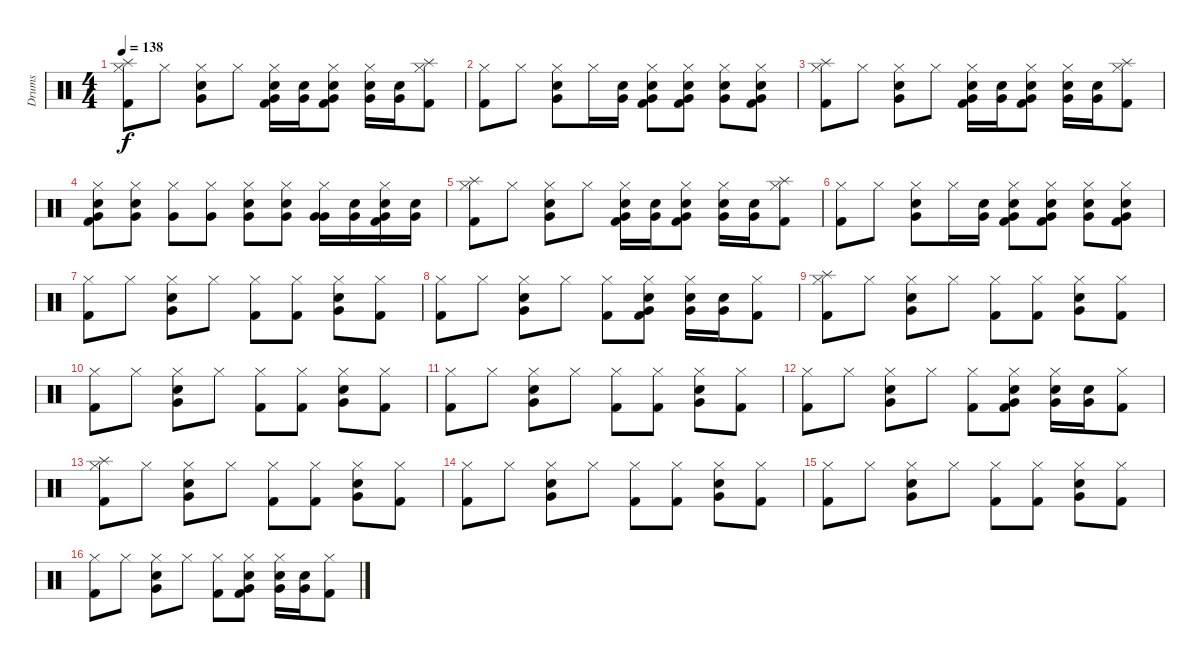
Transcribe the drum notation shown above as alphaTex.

\track ("Drums" "Drums") {instrument percussion}
\staff {score}
\articulation defaults
\ts (4 4)
\tempo 138
\clef neutral
\ks c
("Hi-Hat (closed)" "Kick (hit) 2" "Splash (hit)").8{dy f} "Hi-Hat (closed)".8 ("Hi-Hat (closed)" "Snare (hit) 2" "Very Low Tom (hit)").8 "Hi-Hat (closed)".8 ("Hi-Hat (closed)" "Kick (hit) 2" "Snare (hit) 2" "Very Low Tom (hit)").16 ("Snare (hit) 2" "Very Low Tom (hit)").16 ("Hi-Hat (closed)" "Kick (hit) 2" "Very Low Tom (hit)" "Snare (hit) 2").8 ("Hi-Hat (closed)" "Snare (hit) 2" "Very Low Tom (hit)").16 ("Snare (hit) 2" "Very Low Tom (hit)").16 ("Hi-Hat (closed)" "Kick (hit) 2" "Splash (hit)").8 |
("Hi-Hat (closed)" "Kick (hit) 2").8 "Hi-Hat (closed)".8 ("Hi-Hat (closed)" "Snare (hit) 2" "Very Low Tom (hit)").8 "Hi-Hat (closed)".16 ("Snare (hit) 2" "Very Low Tom (hit)").16 ("Hi-Hat (closed)" "Kick (hit) 2" "Snare (hit) 2" "Very Low Tom (hit)").8 ("Hi-Hat (closed)" "Kick (hit) 2" "Snare (hit) 2" "Very Low Tom (hit)").8 ("Hi-Hat (closed)" "Snare (hit) 2" "Very Low Tom (hit)").8 ("Hi-Hat (closed)" "Kick (hit) 2" "Snare (hit) 2" "Very Low Tom (hit)").8 |
("Hi-Hat (closed)" "Kick (hit) 2" "Splash (hit)").8 "Hi-Hat (closed)".8 ("Hi-Hat (closed)" "Snare (hit) 2" "Very Low Tom (hit)").8 "Hi-Hat (closed)".8 ("Hi-Hat (closed)" "Kick (hit) 2" "Snare (hit) 2" "Very Low Tom (hit)").16 ("Snare (hit) 2" "Very Low Tom (hit)").16 ("Hi-Hat (closed)" "Kick (hit) 2" "Very Low Tom (hit)" "Snare (hit) 2").8 ("Hi-Hat (closed)" "Snare (hit) 2" "Very Low Tom (hit)").16 ("Snare (hit) 2" "Very Low Tom (hit)").16 ("Hi-Hat (closed)" "Kick (hit) 2" "Splash (hit)").8 |
("Hi-Hat (closed)" "Kick (hit) 2" "Snare (hit) 2" "Very Low Tom (hit)").8 ("Hi-Hat (closed)" "Snare (hit) 2" "Very Low Tom (hit)").8 ("Hi-Hat (closed)" "Very Low Tom (hit)").8 ("Hi-Hat (closed)" "Very Low Tom (hit)").8 ("Hi-Hat (closed)" "Snare (hit) 2" "Very Low Tom (hit)").8 ("Hi-Hat (closed)" "Snare (hit) 2" "Very Low Tom (hit)").8 ("Hi-Hat (closed)" "Very Low Tom (hit)" "Very Low Tom (hit)").16 ("Snare (hit) 2" "Very Low Tom (hit)").16 ("Hi-Hat (closed)" "Kick (hit) 2" "Snare (hit) 2" "Very Low Tom (hit)").16 ("Snare (hit) 2" "Very Low Tom (hit)").16 |
("Hi-Hat (closed)" "Kick (hit) 2" "Splash (hit)").8 "Hi-Hat (closed)".8 ("Hi-Hat (closed)" "Snare (hit) 2" "Very Low Tom (hit)").8 "Hi-Hat (closed)".8 ("Hi-Hat (closed)" "Kick (hit) 2" "Snare (hit) 2" "Very Low Tom (hit)").16 ("Snare (hit) 2" "Very Low Tom (hit)").16 ("Hi-Hat (closed)" "Kick (hit) 2" "Very Low Tom (hit)" "Snare (hit) 2").8 ("Hi-Hat (closed)" "Snare (hit) 2" "Very Low Tom (hit)").16 ("Snare (hit) 2" "Very Low Tom (hit)").16 ("Hi-Hat (closed)" "Kick (hit) 2" "Splash (hit)").8 |
("Hi-Hat (closed)" "Kick (hit) 2").8 "Hi-Hat (closed)".8 ("Hi-Hat (closed)" "Snare (hit) 2" "Very Low Tom (hit)").8 "Hi-Hat (closed)".16 ("Snare (hit) 2" "Very Low Tom (hit)").16 ("Hi-Hat (closed)" "Kick (hit) 2" "Snare (hit) 2" "Very Low Tom (hit)").8 ("Hi-Hat (closed)" "Kick (hit) 2" "Snare (hit) 2" "Very Low Tom (hit)").8 ("Hi-Hat (closed)" "Snare (hit) 2" "Very Low Tom (hit)").8 ("Hi-Hat (closed)" "Kick (hit) 2" "Snare (hit) 2" "Very Low Tom (hit)").8 |
("Hi-Hat (closed)" "Kick (hit) 2").8 "Hi-Hat (closed)".8 ("Hi-Hat (closed)" "Snare (hit) 2" "Very Low Tom (hit)").8 "Hi-Hat (closed)".8 ("Hi-Hat (closed)" "Kick (hit) 2").8 ("Hi-Hat (closed)" "Kick (hit) 2").8 ("Hi-Hat (closed)" "Snare (hit) 2" "Very Low Tom (hit)").8 ("Hi-Hat (closed)" "Kick (hit) 2").8 |
("Hi-Hat (closed)" "Kick (hit) 2").8 "Hi-Hat (closed)".8 ("Hi-Hat (closed)" "Snare (hit) 2" "Very Low Tom (hit)").8 "Hi-Hat (closed)".8 ("Hi-Hat (closed)" "Kick (hit) 2").8 ("Hi-Hat (closed)" "Kick (hit) 2" "Snare (hit) 2" "Very Low Tom (hit)").8 ("Hi-Hat (closed)" "Snare (hit) 2" "Very Low Tom (hit)").16 ("Snare (hit) 2" "Very Low Tom (hit)").16 ("Hi-Hat (closed)" "Kick (hit) 2").8 |
("Hi-Hat (closed)" "Kick (hit) 2" "Splash (hit)").8 "Hi-Hat (closed)".8 ("Hi-Hat (closed)" "Snare (hit) 2" "Very Low Tom (hit)").8 "Hi-Hat (closed)".8 ("Hi-Hat (closed)" "Kick (hit) 2").8 ("Hi-Hat (closed)" "Kick (hit) 2").8 ("Hi-Hat (closed)" "Snare (hit) 2" "Very Low Tom (hit)").8 ("Hi-Hat (closed)" "Kick (hit) 2").8 |
("Hi-Hat (closed)" "Kick (hit) 2").8 "Hi-Hat (closed)".8 ("Hi-Hat (closed)" "Snare (hit) 2" "Very Low Tom (hit)").8 "Hi-Hat (closed)".8 ("Hi-Hat (closed)" "Kick (hit) 2").8 ("Hi-Hat (closed)" "Kick (hit) 2").8 ("Hi-Hat (closed)" "Snare (hit) 2" "Very Low Tom (hit)").8 ("Hi-Hat (closed)" "Kick (hit) 2").8 |
("Hi-Hat (closed)" "Kick (hit) 2").8 "Hi-Hat (closed)".8 ("Hi-Hat (closed)" "Snare (hit) 2" "Very Low Tom (hit)").8 "Hi-Hat (closed)".8 ("Hi-Hat (closed)" "Kick (hit) 2").8 ("Hi-Hat (closed)" "Kick (hit) 2").8 ("Hi-Hat (closed)" "Snare (hit) 2" "Very Low Tom (hit)").8 ("Hi-Hat (closed)" "Kick (hit) 2").8 |
("Hi-Hat (closed)" "Kick (hit) 2").8 "Hi-Hat (closed)".8 ("Hi-Hat (closed)" "Snare (hit) 2" "Very Low Tom (hit)").8 "Hi-Hat (closed)".8 ("Hi-Hat (closed)" "Kick (hit) 2").8 ("Hi-Hat (closed)" "Kick (hit) 2" "Snare (hit) 2" "Very Low Tom (hit)").8 ("Hi-Hat (closed)" "Snare (hit) 2" "Very Low Tom (hit)").16 ("Snare (hit) 2" "Very Low Tom (hit)").16 ("Hi-Hat (closed)" "Kick (hit) 2").8 |
("Hi-Hat (closed)" "Kick (hit) 2" "Splash (hit)").8 "Hi-Hat (closed)".8 ("Hi-Hat (closed)" "Snare (hit) 2" "Very Low Tom (hit)").8 "Hi-Hat (closed)".8 ("Hi-Hat (closed)" "Kick (hit) 2").8 ("Hi-Hat (closed)" "Kick (hit) 2").8 ("Hi-Hat (closed)" "Snare (hit) 2" "Very Low Tom (hit)").8 ("Hi-Hat (closed)" "Kick (hit) 2").8 |
("Hi-Hat (closed)" "Kick (hit) 2").8 "Hi-Hat (closed)".8 ("Hi-Hat (closed)" "Snare (hit) 2" "Very Low Tom (hit)").8 "Hi-Hat (closed)".8 ("Hi-Hat (closed)" "Kick (hit) 2").8 ("Hi-Hat (closed)" "Kick (hit) 2").8 ("Hi-Hat (closed)" "Snare (hit) 2" "Very Low Tom (hit)").8 ("Hi-Hat (closed)" "Kick (hit) 2").8 |
("Hi-Hat (closed)" "Kick (hit) 2").8 "Hi-Hat (closed)".8 ("Hi-Hat (closed)" "Snare (hit) 2" "Very Low Tom (hit)").8 "Hi-Hat (closed)".8 ("Hi-Hat (closed)" "Kick (hit) 2").8 ("Hi-Hat (closed)" "Kick (hit) 2").8 ("Hi-Hat (closed)" "Snare (hit) 2" "Very Low Tom (hit)").8 ("Hi-Hat (closed)" "Kick (hit) 2").8 |
("Hi-Hat (closed)" "Kick (hit) 2").8 "Hi-Hat (closed)".8 ("Hi-Hat (closed)" "Snare (hit) 2" "Very Low Tom (hit)").8 "Hi-Hat (closed)".8 ("Hi-Hat (closed)" "Kick (hit) 2").8 ("Hi-Hat (closed)" "Kick (hit) 2" "Snare (hit) 2" "Very Low Tom (hit)").8 ("Hi-Hat (closed)" "Snare (hit) 2" "Very Low Tom (hit)").16 ("Snare (hit) 2" "Very Low Tom (hit)").16 ("Hi-Hat (closed)" "Kick (hit) 2").8
